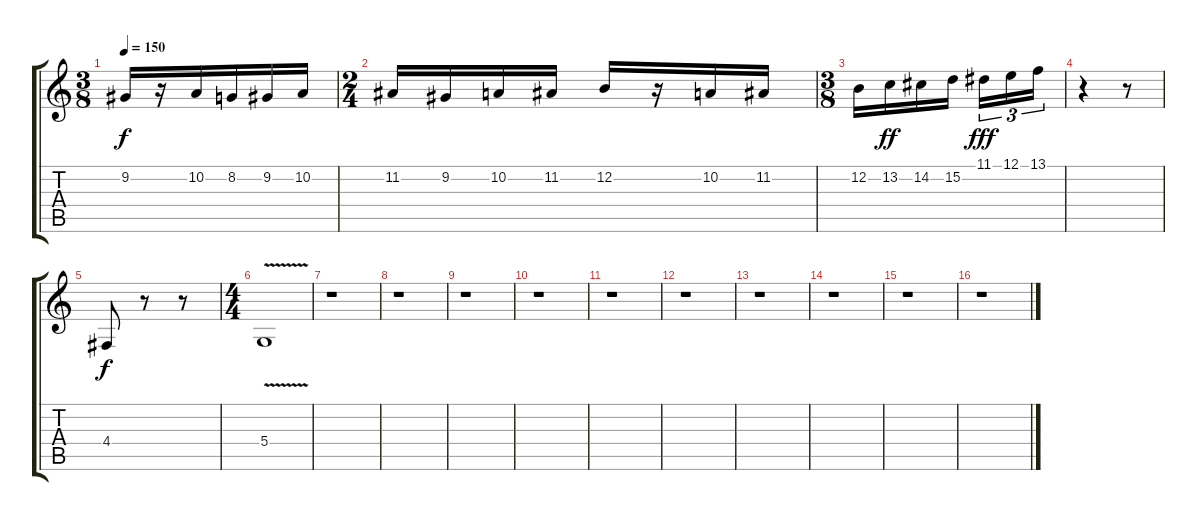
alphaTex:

\track "" {instrument altosax}
\staff {score tabs}
\tuning (E4 B3 G3 D3 A2 E2) {hide}
\ts (3 8)
\tempo 150
\clef g2
\ks c
9.2.16{dy f} r.16 10.2.16 8.2.16 9.2.16 10.2.16 |
\ts (2 4)
11.2.16 9.2.16 10.2.16 11.2.16 12.2.16 r.16 10.2.16 11.2.16 |
\ts (3 8)
12.2.16 13.2.16{dy ff} 14.2.16 15.2.16 11.1.16{tu (3 2) dy fff} 12.1.16{tu (3 2)} 13.1.16{tu (3 2)} |
r.4 r.8 |
4.4.8{dy f} r.8 r.8 |
\ts (4 4)
5.4{v}.1 |
r.1 |
r.1 |
r.1 |
r.1 |
r.1 |
r.1 |
r.1 |
r.1 |
r.1 |
r.1
